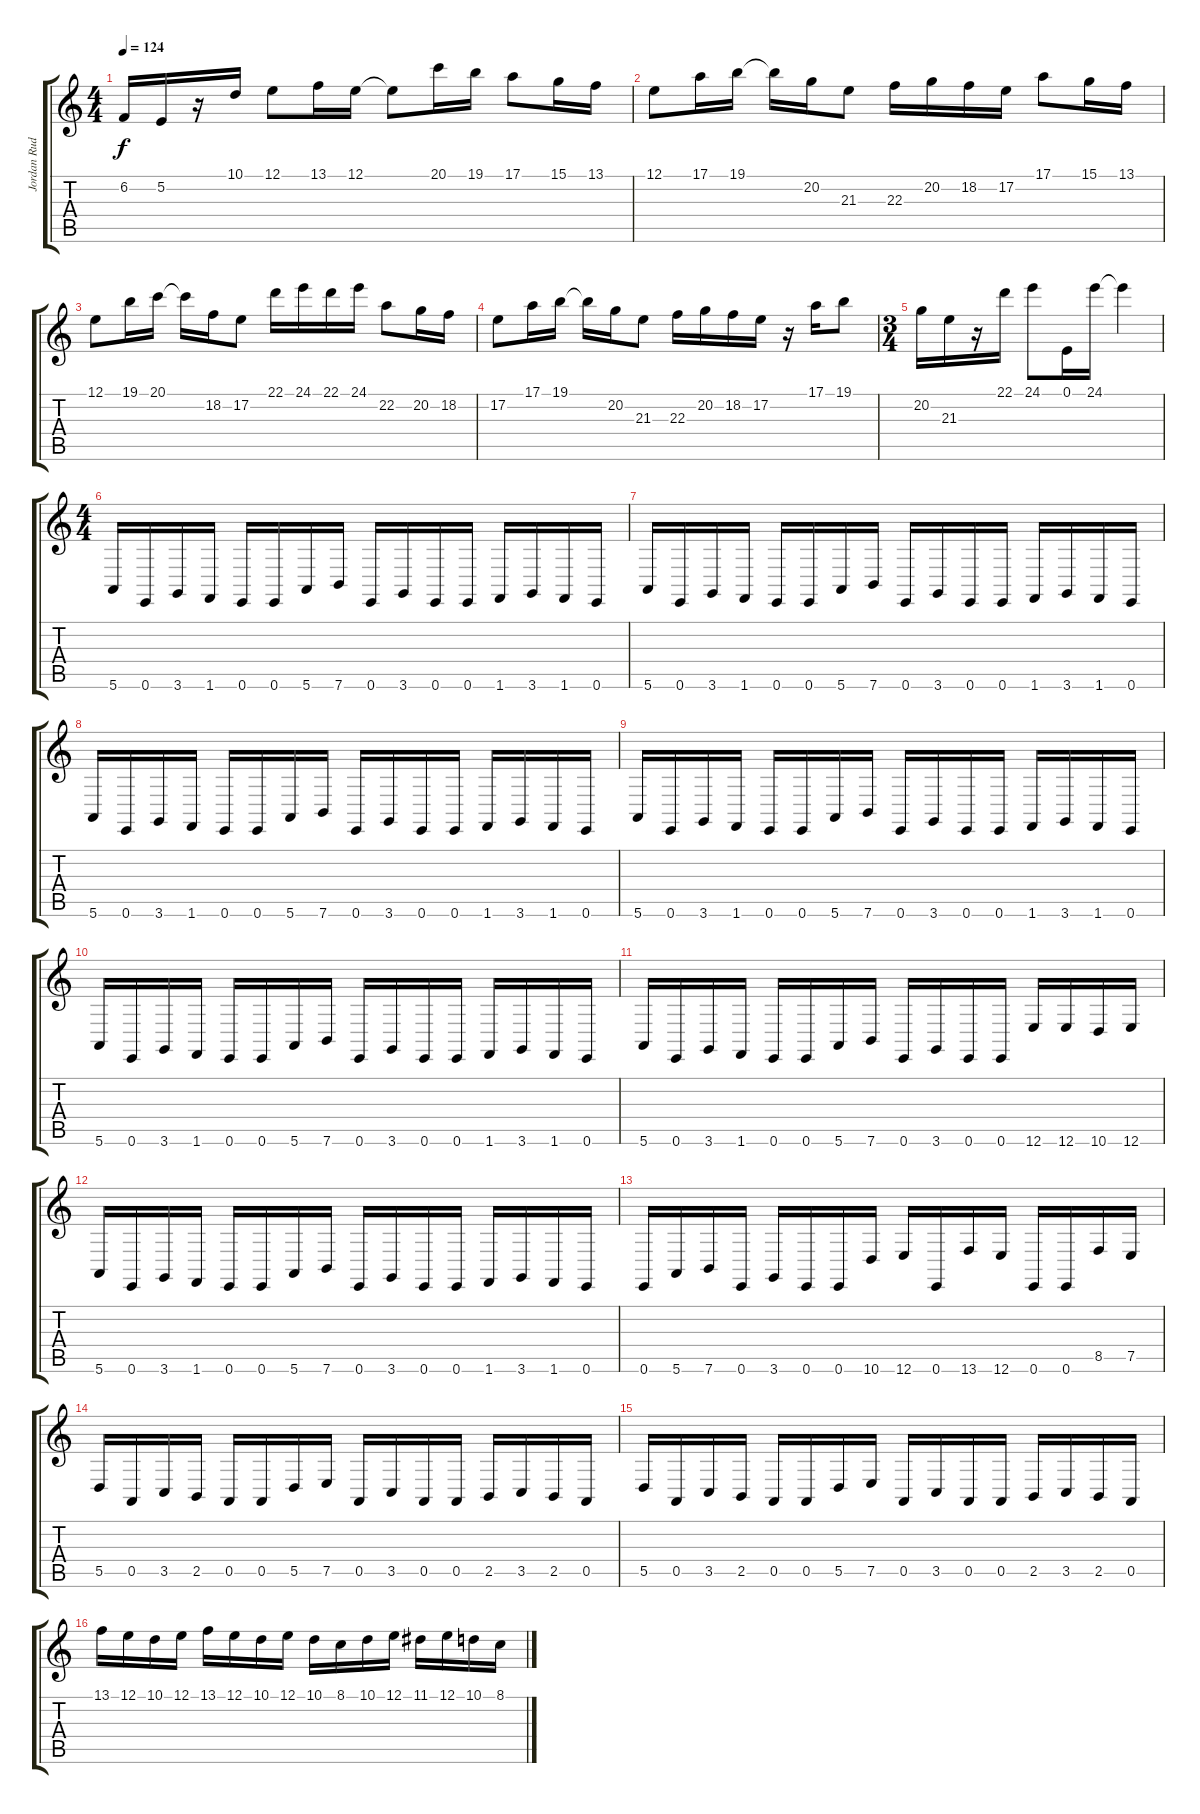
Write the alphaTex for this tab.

\track ("Jordan Rudess - Keyboard" "Jordan Rud") {instrument stringensemble1}
\staff {score tabs}
\tuning (E4 B3 G3 D3 A2 E2) {hide}
\ts (4 4)
\tempo 124
\clef g2
\ks c
6.2.16{dy f} 5.2.16 r.16 10.1.16 12.1.8 13.1.16 12.1.16 12.1{t}.8 20.1.16 19.1.16 17.1.8 15.1.16 13.1.16 |
12.1.8 17.1.16 19.1.16 19.1{t}.16 20.2.16 21.3.8 22.3.16 20.2.16 18.2.16 17.2.16 17.1.8 15.1.16 13.1.16 |
12.1.8 19.1.16 20.1.16 20.1{t}.16 18.2.16 17.2.8 22.1.16 24.1.16 22.1.16 24.1.16 22.2.8 20.2.16 18.2.16 |
17.2.8 17.1.16 19.1.16 19.1{t}.16 20.2.16 21.3.8 22.3.16 20.2.16 18.2.16 17.2.16 r.16 17.1.16 19.1.8 |
\ts (3 4)
20.2.16 21.3.16 r.16 22.1.16 24.1.8 0.1.16 24.1.16 24.1{t}.4 |
\ts (4 4)
5.6.16 0.6.16 3.6.16 1.6.16 0.6.16 0.6.16 5.6.16 7.6.16 0.6.16 3.6.16 0.6.16 0.6.16 1.6.16 3.6.16 1.6.16 0.6.16 |
5.6.16 0.6.16 3.6.16 1.6.16 0.6.16 0.6.16 5.6.16 7.6.16 0.6.16 3.6.16 0.6.16 0.6.16 1.6.16 3.6.16 1.6.16 0.6.16 |
5.6.16 0.6.16 3.6.16 1.6.16 0.6.16 0.6.16 5.6.16 7.6.16 0.6.16 3.6.16 0.6.16 0.6.16 1.6.16 3.6.16 1.6.16 0.6.16 |
5.6.16 0.6.16 3.6.16 1.6.16 0.6.16 0.6.16 5.6.16 7.6.16 0.6.16 3.6.16 0.6.16 0.6.16 1.6.16 3.6.16 1.6.16 0.6.16 |
5.6.16 0.6.16 3.6.16 1.6.16 0.6.16 0.6.16 5.6.16 7.6.16 0.6.16 3.6.16 0.6.16 0.6.16 1.6.16 3.6.16 1.6.16 0.6.16 |
5.6.16 0.6.16 3.6.16 1.6.16 0.6.16 0.6.16 5.6.16 7.6.16 0.6.16 3.6.16 0.6.16 0.6.16 12.6.16 12.6.16 10.6.16 12.6.16 |
5.6.16 0.6.16 3.6.16 1.6.16 0.6.16 0.6.16 5.6.16 7.6.16 0.6.16 3.6.16 0.6.16 0.6.16 1.6.16 3.6.16 1.6.16 0.6.16 |
0.6.16 5.6.16 7.6.16 0.6.16 3.6.16 0.6.16 0.6.16 10.6.16 12.6.16 0.6.16 13.6.16 12.6.16 0.6.16 0.6.16 8.5.16 7.5.16 |
5.5.16 0.5.16 3.5.16 2.5.16 0.5.16 0.5.16 5.5.16 7.5.16 0.5.16 3.5.16 0.5.16 0.5.16 2.5.16 3.5.16 2.5.16 0.5.16 |
5.5.16 0.5.16 3.5.16 2.5.16 0.5.16 0.5.16 5.5.16 7.5.16 0.5.16 3.5.16 0.5.16 0.5.16 2.5.16 3.5.16 2.5.16 0.5.16 |
13.1.16 12.1.16 10.1.16 12.1.16 13.1.16 12.1.16 10.1.16 12.1.16 10.1.16 8.1.16 10.1.16 12.1.16 11.1.16 12.1.16 10.1.16 8.1.16
